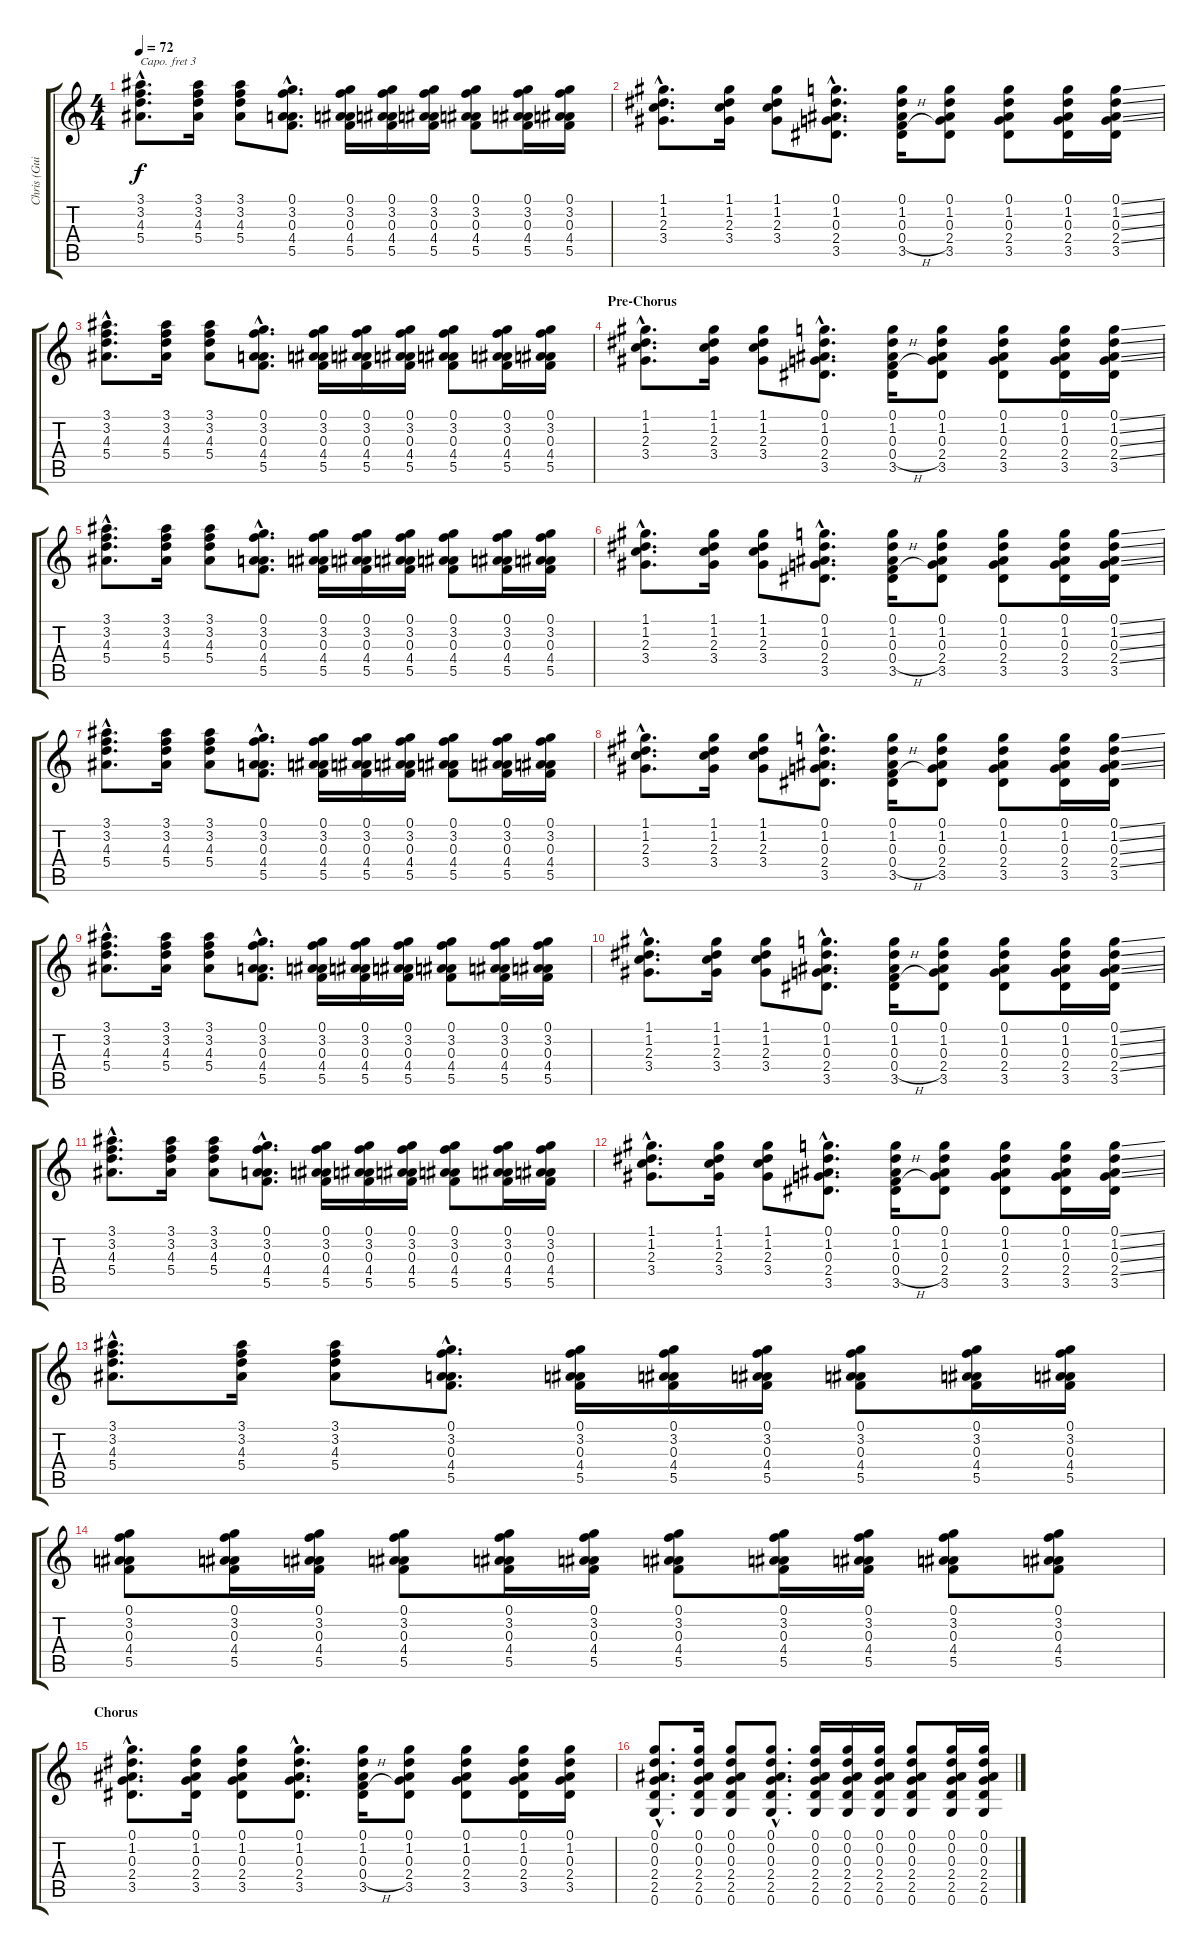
\track ("Chris (Guitar) Capo 3rd" "Chris (Gui") {instrument electricguitarclean}
\staff {score tabs}
\capo 3
\tuning (E4 B3 G3 D3 A2 E2) {hide}
\ts (4 4)
\tempo 72
\clef g2
\ks c
(3.1{hac} 3.2{hac} 4.3{hac} 5.4{hac}).8{d dy f} (3.1 3.2 4.3 5.4).16 (3.1 3.2 4.3 5.4).8 (0.1{hac} 3.2{hac} 0.3{hac} 4.4{hac} 5.5{hac}).8{d} (0.1 3.2 0.3 4.4 5.5).16 (0.1 3.2 0.3 4.4 5.5).16 (0.1 3.2 0.3 4.4 5.5).16 (0.1 3.2 0.3 4.4 5.5).8 (0.1 3.2 0.3 4.4 5.5).16 (0.1 3.2 0.3 4.4 5.5).16 |
(1.1{hac} 1.2{hac} 2.3{hac} 3.4{hac}).8{d} (1.1 1.2 2.3 3.4).16 (1.1 1.2 2.3 3.4).8 (0.1{hac} 1.2{hac} 0.3{hac} 2.4{hac} 3.5{hac}).8{d} (0.1 1.2 0.3 0.4{h} 3.5).16 (0.1 1.2 0.3 2.4 3.5).8 (0.1 1.2 0.3 2.4 3.5).8 (0.1 1.2 0.3 2.4 3.5).16 (0.1{ss} 1.2{ss} 0.3{ss} 2.4{ss} 3.5).16 |
(3.1{hac} 3.2{hac} 4.3{hac} 5.4{hac}).8{d} (3.1 3.2 4.3 5.4).16 (3.1 3.2 4.3 5.4).8 (0.1{hac} 3.2{hac} 0.3{hac} 4.4{hac} 5.5{hac}).8{d} (0.1 3.2 0.3 4.4 5.5).16 (0.1 3.2 0.3 4.4 5.5).16 (0.1 3.2 0.3 4.4 5.5).16 (0.1 3.2 0.3 4.4 5.5).8 (0.1 3.2 0.3 4.4 5.5).16 (0.1 3.2 0.3 4.4 5.5).16 |
\section ("" "Pre-Chorus")
(1.1{hac} 1.2{hac} 2.3{hac} 3.4{hac}).8{d} (1.1 1.2 2.3 3.4).16 (1.1 1.2 2.3 3.4).8 (0.1{hac} 1.2{hac} 0.3{hac} 2.4{hac} 3.5{hac}).8{d} (0.1 1.2 0.3 0.4{h} 3.5).16 (0.1 1.2 0.3 2.4 3.5).8 (0.1 1.2 0.3 2.4 3.5).8 (0.1 1.2 0.3 2.4 3.5).16 (0.1{ss} 1.2{ss} 0.3{ss} 2.4{ss} 3.5).16 |
(3.1{hac} 3.2{hac} 4.3{hac} 5.4{hac}).8{d} (3.1 3.2 4.3 5.4).16 (3.1 3.2 4.3 5.4).8 (0.1{hac} 3.2{hac} 0.3{hac} 4.4{hac} 5.5{hac}).8{d} (0.1 3.2 0.3 4.4 5.5).16 (0.1 3.2 0.3 4.4 5.5).16 (0.1 3.2 0.3 4.4 5.5).16 (0.1 3.2 0.3 4.4 5.5).8 (0.1 3.2 0.3 4.4 5.5).16 (0.1 3.2 0.3 4.4 5.5).16 |
(1.1{hac} 1.2{hac} 2.3{hac} 3.4{hac}).8{d} (1.1 1.2 2.3 3.4).16 (1.1 1.2 2.3 3.4).8 (0.1{hac} 1.2{hac} 0.3{hac} 2.4{hac} 3.5{hac}).8{d} (0.1 1.2 0.3 0.4{h} 3.5).16 (0.1 1.2 0.3 2.4 3.5).8 (0.1 1.2 0.3 2.4 3.5).8 (0.1 1.2 0.3 2.4 3.5).16 (0.1{ss} 1.2{ss} 0.3{ss} 2.4{ss} 3.5).16 |
(3.1{hac} 3.2{hac} 4.3{hac} 5.4{hac}).8{d} (3.1 3.2 4.3 5.4).16 (3.1 3.2 4.3 5.4).8 (0.1{hac} 3.2{hac} 0.3{hac} 4.4{hac} 5.5{hac}).8{d} (0.1 3.2 0.3 4.4 5.5).16 (0.1 3.2 0.3 4.4 5.5).16 (0.1 3.2 0.3 4.4 5.5).16 (0.1 3.2 0.3 4.4 5.5).8 (0.1 3.2 0.3 4.4 5.5).16 (0.1 3.2 0.3 4.4 5.5).16 |
(1.1{hac} 1.2{hac} 2.3{hac} 3.4{hac}).8{d} (1.1 1.2 2.3 3.4).16 (1.1 1.2 2.3 3.4).8 (0.1{hac} 1.2{hac} 0.3{hac} 2.4{hac} 3.5{hac}).8{d} (0.1 1.2 0.3 0.4{h} 3.5).16 (0.1 1.2 0.3 2.4 3.5).8 (0.1 1.2 0.3 2.4 3.5).8 (0.1 1.2 0.3 2.4 3.5).16 (0.1{ss} 1.2{ss} 0.3{ss} 2.4{ss} 3.5).16 |
(3.1{hac} 3.2{hac} 4.3{hac} 5.4{hac}).8{d} (3.1 3.2 4.3 5.4).16 (3.1 3.2 4.3 5.4).8 (0.1{hac} 3.2{hac} 0.3{hac} 4.4{hac} 5.5{hac}).8{d} (0.1 3.2 0.3 4.4 5.5).16 (0.1 3.2 0.3 4.4 5.5).16 (0.1 3.2 0.3 4.4 5.5).16 (0.1 3.2 0.3 4.4 5.5).8 (0.1 3.2 0.3 4.4 5.5).16 (0.1 3.2 0.3 4.4 5.5).16 |
(1.1{hac} 1.2{hac} 2.3{hac} 3.4{hac}).8{d} (1.1 1.2 2.3 3.4).16 (1.1 1.2 2.3 3.4).8 (0.1{hac} 1.2{hac} 0.3{hac} 2.4{hac} 3.5{hac}).8{d} (0.1 1.2 0.3 0.4{h} 3.5).16 (0.1 1.2 0.3 2.4 3.5).8 (0.1 1.2 0.3 2.4 3.5).8 (0.1 1.2 0.3 2.4 3.5).16 (0.1{ss} 1.2{ss} 0.3{ss} 2.4{ss} 3.5).16 |
(3.1{hac} 3.2{hac} 4.3{hac} 5.4{hac}).8{d} (3.1 3.2 4.3 5.4).16 (3.1 3.2 4.3 5.4).8 (0.1{hac} 3.2{hac} 0.3{hac} 4.4{hac} 5.5{hac}).8{d} (0.1 3.2 0.3 4.4 5.5).16 (0.1 3.2 0.3 4.4 5.5).16 (0.1 3.2 0.3 4.4 5.5).16 (0.1 3.2 0.3 4.4 5.5).8 (0.1 3.2 0.3 4.4 5.5).16 (0.1 3.2 0.3 4.4 5.5).16 |
(1.1{hac} 1.2{hac} 2.3{hac} 3.4{hac}).8{d} (1.1 1.2 2.3 3.4).16 (1.1 1.2 2.3 3.4).8 (0.1{hac} 1.2{hac} 0.3{hac} 2.4{hac} 3.5{hac}).8{d} (0.1 1.2 0.3 0.4{h} 3.5).16 (0.1 1.2 0.3 2.4 3.5).8 (0.1 1.2 0.3 2.4 3.5).8 (0.1 1.2 0.3 2.4 3.5).16 (0.1{ss} 1.2{ss} 0.3{ss} 2.4{ss} 3.5).16 |
(3.1{hac} 3.2{hac} 4.3{hac} 5.4{hac}).8{d} (3.1 3.2 4.3 5.4).16 (3.1 3.2 4.3 5.4).8 (0.1{hac} 3.2{hac} 0.3{hac} 4.4{hac} 5.5{hac}).8{d} (0.1 3.2 0.3 4.4 5.5).16 (0.1 3.2 0.3 4.4 5.5).16 (0.1 3.2 0.3 4.4 5.5).16 (0.1 3.2 0.3 4.4 5.5).8 (0.1 3.2 0.3 4.4 5.5).16 (0.1 3.2 0.3 4.4 5.5).16 |
(0.1 3.2 0.3 4.4 5.5).8 (0.1 3.2 0.3 4.4 5.5).16 (0.1 3.2 0.3 4.4 5.5).16 (0.1 3.2 0.3 4.4 5.5).8 (0.1 3.2 0.3 4.4 5.5).16 (0.1 3.2 0.3 4.4 5.5).16 (0.1 3.2 0.3 4.4 5.5).8 (0.1 3.2 0.3 4.4 5.5).16 (0.1 3.2 0.3 4.4 5.5).16 (0.1 3.2 0.3 4.4 5.5).8 (0.1 3.2 0.3 4.4 5.5).8 |
\section ("" "Chorus")
(0.1{hac} 1.2{hac} 0.3{hac} 2.4{hac} 3.5{hac}).8{d} (0.1 1.2 0.3 2.4 3.5).16 (0.1 1.2 0.3 2.4 3.5).8 (0.1{hac} 1.2{hac} 0.3{hac} 2.4{hac} 3.5{hac}).8{d} (0.1 1.2 0.3 0.4{h} 3.5).16 (0.1 1.2 0.3 2.4 3.5).8 (0.1 1.2 0.3 2.4 3.5).8 (0.1 1.2 0.3 2.4 3.5).16 (0.1 1.2 0.3 2.4 3.5).16 |
(0.1{hac} 0.2{hac} 0.3{hac} 2.4{hac} 2.5{hac} 0.6{hac}).8{d} (0.1 0.2 0.3 2.4 2.5 0.6).16 (0.1 0.2 0.3 2.4 2.5 0.6).8 (0.1{hac} 0.2{hac} 0.3{hac} 2.4{hac} 2.5{hac} 0.6{hac}).8{d} (0.1 0.2 0.3 2.4 2.5 0.6).16 (0.1 0.2 0.3 2.4 2.5 0.6).16 (0.1 0.2 0.3 2.4 2.5 0.6).16 (0.1 0.2 0.3 2.4 2.5 0.6).8 (0.1 0.2 0.3 2.4 2.5 0.6).16 (0.1 0.2 0.3 2.4 2.5 0.6).16
